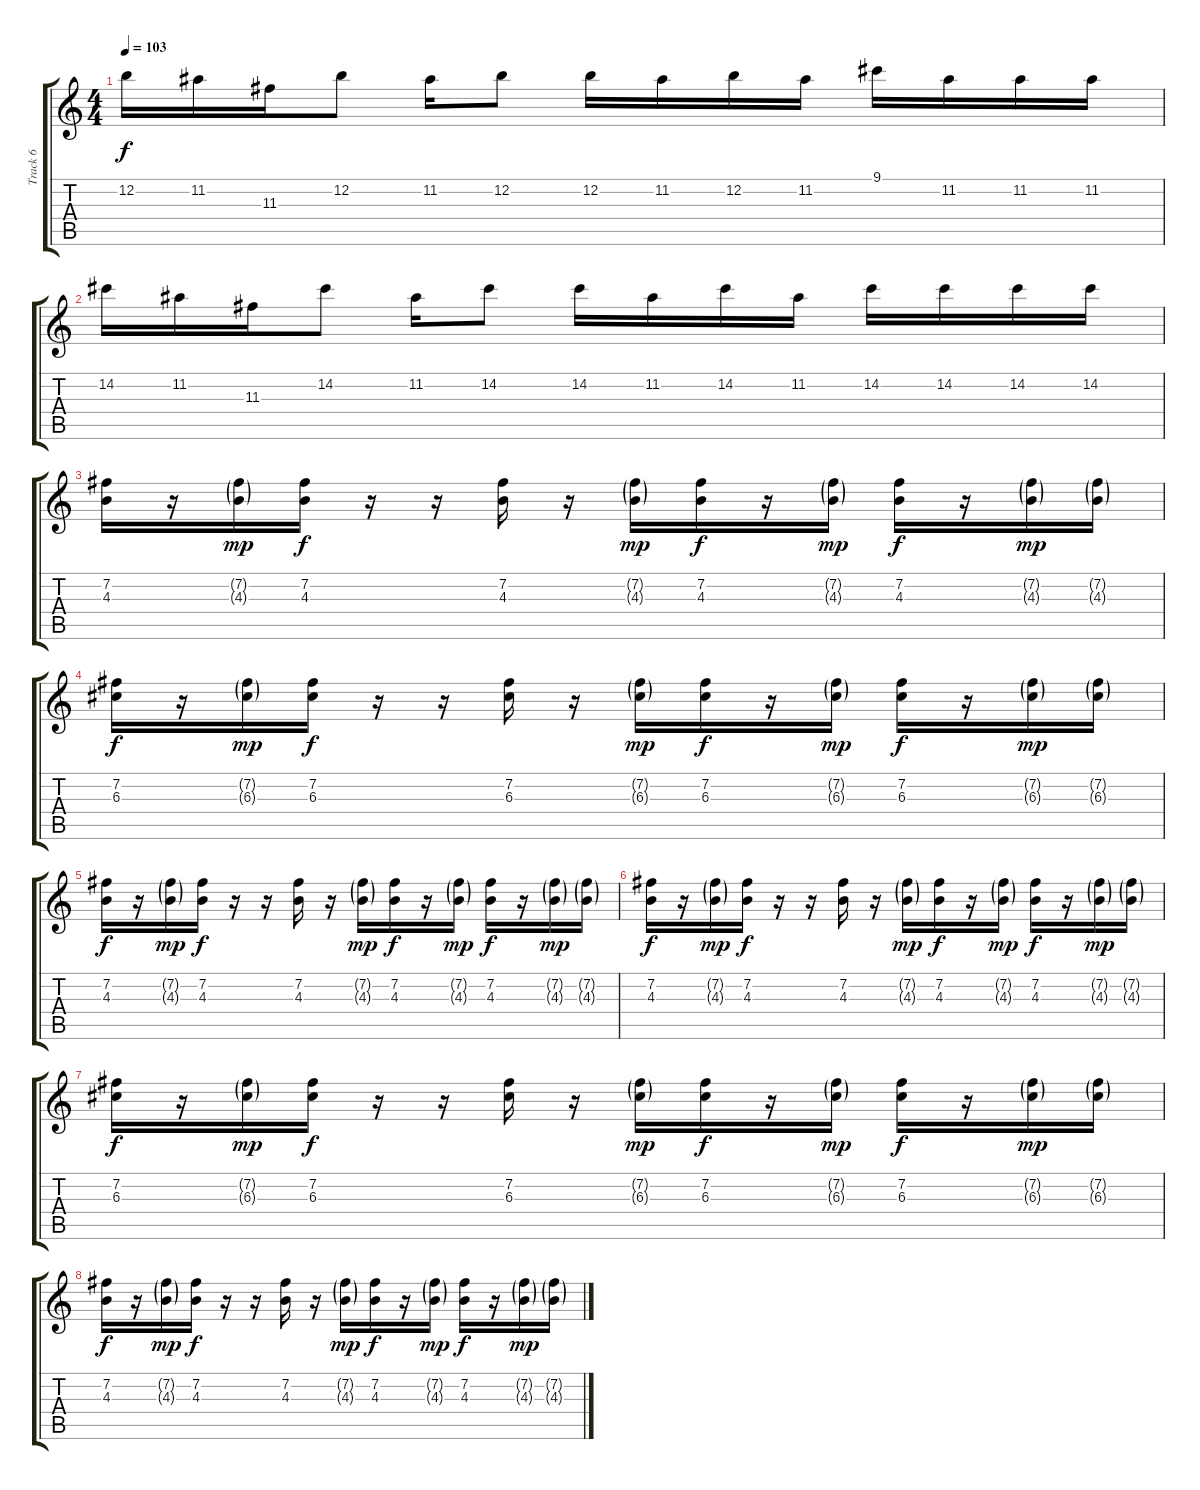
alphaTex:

\track ("Track 6" "Track 6") {instrument overdrivenguitar}
\staff {score tabs}
\tuning (E4 B3 G3 D3 A2 E2) {hide}
\ts (4 4)
\tempo 103
\clef g2
\ks c
12.2.16{dy f} 11.2.16 11.3.16 12.2.8 11.2.16 12.2.8 12.2.16 11.2.16 12.2.16 11.2.16 9.1.16 11.2.16 11.2.16 11.2.16 |
14.2.16 11.2.16 11.3.16 14.2.8 11.2.16 14.2.8 14.2.16 11.2.16 14.2.16 11.2.16 14.2.16 14.2.16 14.2.16 14.2.16 |
(7.2 4.3).16 r.16 (7.2{g} 4.3{g}).16{dy mp} (7.2 4.3).16{dy f} r.16 r.16 (7.2 4.3).16 r.16 (7.2{g} 4.3{g}).16{dy mp} (7.2 4.3).16{dy f} r.16 (7.2{g} 4.3{g}).16{dy mp} (7.2 4.3).16{dy f} r.16 (7.2{g} 4.3{g}).16{dy mp} (7.2{g} 4.3{g}).16 |
(7.2 6.3).16{dy f} r.16 (7.2{g} 6.3{g}).16{dy mp} (7.2 6.3).16{dy f} r.16 r.16 (7.2 6.3).16 r.16 (7.2{g} 6.3{g}).16{dy mp} (7.2 6.3).16{dy f} r.16 (7.2{g} 6.3{g}).16{dy mp} (7.2 6.3).16{dy f} r.16 (7.2{g} 6.3{g}).16{dy mp} (7.2{g} 6.3{g}).16 |
(7.2 4.3).16{dy f} r.16 (7.2{g} 4.3{g}).16{dy mp} (7.2 4.3).16{dy f} r.16 r.16 (7.2 4.3).16 r.16 (7.2{g} 4.3{g}).16{dy mp} (7.2 4.3).16{dy f} r.16 (7.2{g} 4.3{g}).16{dy mp} (7.2 4.3).16{dy f} r.16 (7.2{g} 4.3{g}).16{dy mp} (7.2{g} 4.3{g}).16 |
(7.2 4.3).16{dy f} r.16 (7.2{g} 4.3{g}).16{dy mp} (7.2 4.3).16{dy f} r.16 r.16 (7.2 4.3).16 r.16 (7.2{g} 4.3{g}).16{dy mp} (7.2 4.3).16{dy f} r.16 (7.2{g} 4.3{g}).16{dy mp} (7.2 4.3).16{dy f} r.16 (7.2{g} 4.3{g}).16{dy mp} (7.2{g} 4.3{g}).16 |
(7.2 6.3).16{dy f} r.16 (7.2{g} 6.3{g}).16{dy mp} (7.2 6.3).16{dy f} r.16 r.16 (7.2 6.3).16 r.16 (7.2{g} 6.3{g}).16{dy mp} (7.2 6.3).16{dy f} r.16 (7.2{g} 6.3{g}).16{dy mp} (7.2 6.3).16{dy f} r.16 (7.2{g} 6.3{g}).16{dy mp} (7.2{g} 6.3{g}).16 |
(7.2 4.3).16{dy f} r.16 (7.2{g} 4.3{g}).16{dy mp} (7.2 4.3).16{dy f} r.16 r.16 (7.2 4.3).16 r.16 (7.2{g} 4.3{g}).16{dy mp} (7.2 4.3).16{dy f} r.16 (7.2{g} 4.3{g}).16{dy mp} (7.2 4.3).16{dy f} r.16 (7.2{g} 4.3{g}).16{dy mp} (7.2{g} 4.3{g}).16
